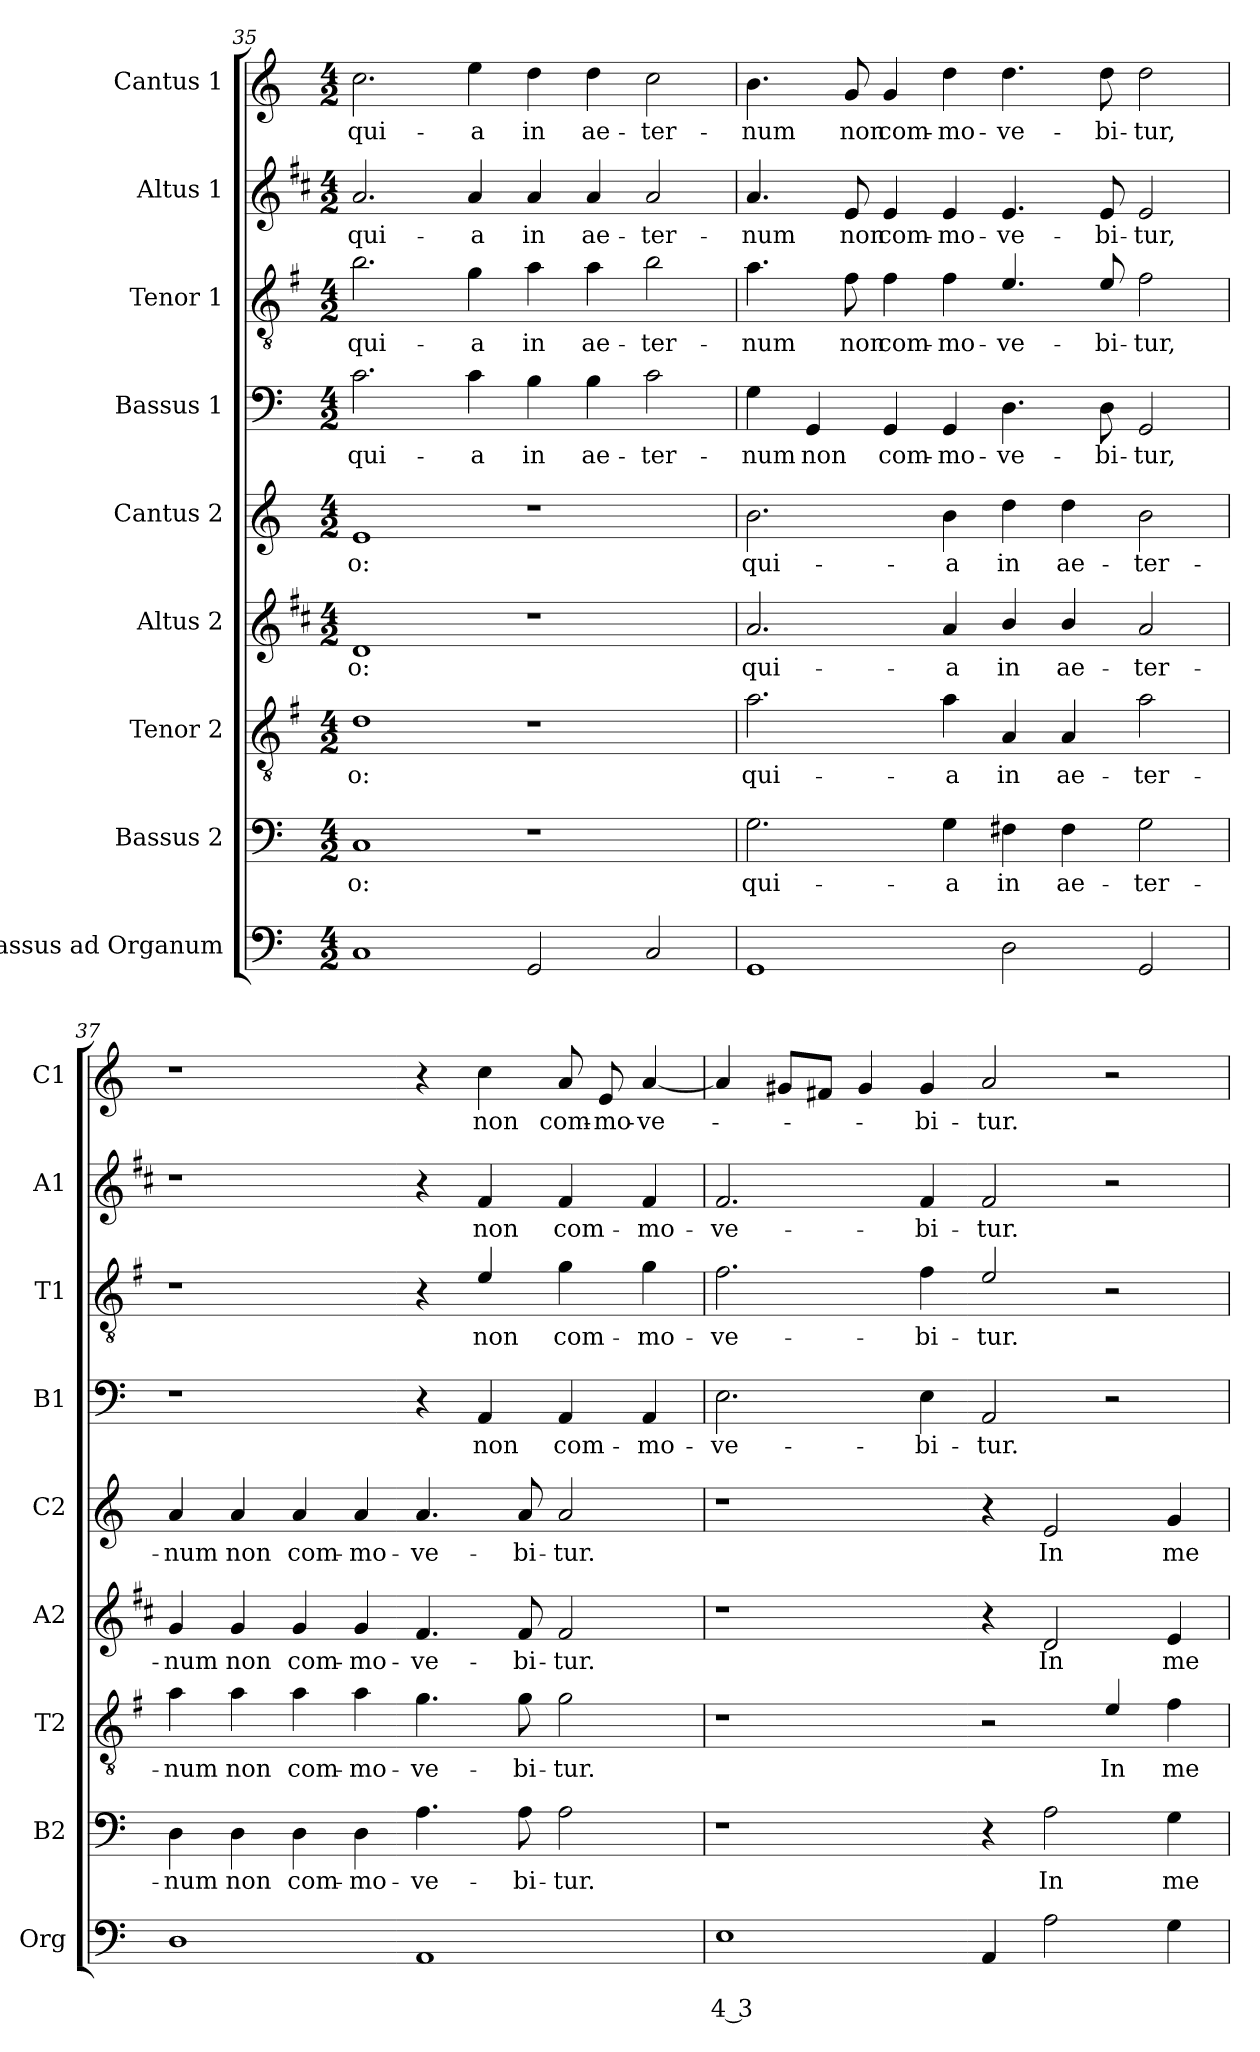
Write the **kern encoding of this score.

**kern	**text	**text	**kern	**text	**kern	**text	**kern	**text	**kern	**text	**kern	**text	**kern	**text	**kern	**text	**kern	**text
*part9	*part9	*part9	*part8	*part8	*part7	*part7	*part6	*part6	*part5	*part5	*part4	*part4	*part3	*part3	*part2	*part2	*part1	*part1
*staff9	*staff9	*staff9	*staff8	*staff8	*staff7	*staff7	*staff6	*staff6	*staff5	*staff5	*staff4	*staff4	*staff3	*staff3	*staff2	*staff2	*staff1	*staff1
*I"Bassus ad Organum	*	*	*I"Bassus 2	*	*I"Tenor 2	*	*I"Altus 2	*	*I"Cantus 2	*	*I"Bassus 1	*	*I"Tenor 1	*	*I"Altus 1	*	*I"Cantus 1	*
*I'Org	*	*	*I'B2	*	*I'T2	*	*I'A2	*	*I'C2	*	*I'B1	*	*I'T1	*	*I'A1	*	*I'C1	*
*clefF4	*	*	*clefF4	*	*clefGv2	*	*clefG2	*	*clefG2	*	*clefF4	*	*clefGv2	*	*clefG2	*	*clefG2	*
*	*	*	*	*	*ITrd4c7	*	*ITrd1c2	*	*	*	*	*	*ITrd4c7	*	*ITrd1c2	*	*	*
*k[]	*	*	*k[]	*	*k[]	*	*k[]	*	*k[]	*	*k[]	*	*k[]	*	*k[]	*	*k[]	*
*C:	*	*	*C:	*	*C:	*	*C:	*	*C:	*	*C:	*	*C:	*	*C:	*	*C:	*
*M4/2	*	*	*M4/2	*	*M4/2	*	*M4/2	*	*M4/2	*	*M4/2	*	*M4/2	*	*M4/2	*	*M4/2	*
=35	=35	=35	=35	=35	=35	=35	=35	=35	=35	=35	=35	=35	=35	=35	=35	=35	=35	=35
!	!	!	!	!LO:LY:b	!	!LO:LY:b	!	!LO:LY:b	!	!LO:LY:b	!	!LO:LY:b	!	!LO:LY:b	!	!LO:LY:b	!	!LO:LY:b
1C	.	.	1C	-o:	1G	-o:	1c	-o:	1e	-o:	2.c\	qui-	2.e\	qui-	2.g/	qui-	2.cc\	qui-
!	!	!	!	!	!	!	!	!	!	!	!	!LO:LY:b	!	!LO:LY:b	!	!LO:LY:b	!	!LO:LY:b
.	.	.	.	.	.	.	.	.	.	.	4c\	-a	4c\	-a	4g/	-a	4ee\	-a
!	!	!	!	!	!	!	!	!	!	!	!	!LO:LY:b	!	!LO:LY:b	!	!LO:LY:b	!	!LO:LY:b
2GG/	.	.	1r	.	1r	.	1r	.	1r	.	4B\	in	4d\	in	4g/	in	4dd\	in
!	!	!	!	!	!	!	!	!	!	!	!	!LO:LY:b	!	!LO:LY:b	!	!LO:LY:b	!	!LO:LY:b
.	.	.	.	.	.	.	.	.	.	.	4B\	ae-	4d\	ae-	4g/	ae-	4dd\	ae-
!	!	!	!	!	!	!	!	!	!	!	!	!LO:LY:b	!	!LO:LY:b	!	!LO:LY:b	!	!LO:LY:b
2C/	.	.	.	.	.	.	.	.	.	.	2c\	-ter-	2e\	-ter-	2g/	-ter-	2cc\	-ter-
=36	=36	=36	=36	=36	=36	=36	=36	=36	=36	=36	=36	=36	=36	=36	=36	=36	=36	=36
!	!	!	!	!LO:LY:b	!	!LO:LY:b	!	!LO:LY:b	!	!LO:LY:b	!	!LO:LY:b	!	!LO:LY:b	!	!LO:LY:b	!	!LO:LY:b
1GG	.	.	2.G\	qui-	2.d\	qui-	2.g/	qui-	2.b\	qui-	4G\	-num	4.d\	-num	4.g/	-num	4.b\	-num
!	!	!	!	!	!	!	!	!	!	!	!	!LO:LY:b	!	!	!	!	!	!
.	.	.	.	.	.	.	.	.	.	.	4GG/	non	.	.	.	.	.	.
!	!	!	!	!	!	!	!	!	!	!	!	!	!	!LO:LY:b	!	!LO:LY:b	!	!LO:LY:b
.	.	.	.	.	.	.	.	.	.	.	.	.	8B\	non	8d/	non	8g/	non
!	!	!	!	!	!	!	!	!	!	!	!	!LO:LY:b	!	!LO:LY:b	!	!LO:LY:b	!	!LO:LY:b
.	.	.	.	.	.	.	.	.	.	.	4GG/	com-	4B\	com-	4d/	com-	4g/	com-
!	!	!	!	!LO:LY:b	!	!LO:LY:b	!	!LO:LY:b	!	!LO:LY:b	!	!LO:LY:b	!	!LO:LY:b	!	!LO:LY:b	!	!LO:LY:b
.	.	.	4G\	-a	4d\	-a	4g/	-a	4b\	-a	4GG/	-mo-	4B\	-mo-	4d/	-mo-	4dd\	-mo-
!	!	!	!	!LO:LY:b	!	!LO:LY:b	!	!LO:LY:b	!	!LO:LY:b	!	!LO:LY:b	!	!LO:LY:b	!	!LO:LY:b	!	!LO:LY:b
2D\	.	.	4F#X\	in	4D/	in	4a/	in	4dd\	in	4.D\	-ve-	4.A/	-ve-	4.d/	-ve-	4.dd\	-ve-
!	!	!	!	!LO:LY:b	!	!LO:LY:b	!	!LO:LY:b	!	!LO:LY:b	!	!	!	!	!	!	!	!
.	.	.	4F#\	ae-	4D/	ae-	4a/	ae-	4dd\	ae-	.	.	.	.	.	.	.	.
!	!	!	!	!	!	!	!	!	!	!	!	!LO:LY:b	!	!LO:LY:b	!	!LO:LY:b	!	!LO:LY:b
.	.	.	.	.	.	.	.	.	.	.	8D\	-bi-	8A/	-bi-	8d/	-bi-	8dd\	-bi-
!	!	!	!	!LO:LY:b	!	!LO:LY:b	!	!LO:LY:b	!	!LO:LY:b	!	!LO:LY:b	!	!LO:LY:b	!	!LO:LY:b	!	!LO:LY:b
2GG/	.	.	2G\	-ter-	2d\	-ter-	2g/	-ter-	2b\	-ter-	2GG/	-tur,	2B\	-tur,	2d/	-tur,	2dd\	-tur,
!!LO:PB:g=z
=37	=37	=37	=37	=37	=37	=37	=37	=37	=37	=37	=37	=37	=37	=37	=37	=37	=37	=37
!	!	!	!	!LO:LY:b	!	!LO:LY:b	!	!LO:LY:b	!	!LO:LY:b	!	!	!	!	!	!	!	!
1D	.	.	4D\	-num	4d\	-num	4f/	-num	4a/	-num	1r	.	1r	.	1r	.	1r	.
!	!	!	!	!LO:LY:b	!	!LO:LY:b	!	!LO:LY:b	!	!LO:LY:b	!	!	!	!	!	!	!	!
.	.	.	4D\	non	4d\	non	4f/	non	4a/	non	.	.	.	.	.	.	.	.
!	!	!	!	!LO:LY:b	!	!LO:LY:b	!	!LO:LY:b	!	!LO:LY:b	!	!	!	!	!	!	!	!
.	.	.	4D\	com-	4d\	com-	4f/	com-	4a/	com-	.	.	.	.	.	.	.	.
!	!	!	!	!LO:LY:b	!	!LO:LY:b	!	!LO:LY:b	!	!LO:LY:b	!	!	!	!	!	!	!	!
.	.	.	4D\	-mo-	4d\	-mo-	4f/	-mo-	4a/	-mo-	.	.	.	.	.	.	.	.
!	!	!	!	!LO:LY:b	!	!LO:LY:b	!	!LO:LY:b	!	!LO:LY:b	!	!	!	!	!	!	!	!
1AA	.	.	4.A\	-ve-	4.c\	-ve-	4.e/	-ve-	4.a/	-ve-	4r	.	4r	.	4r	.	4r	.
!	!	!	!	!	!	!	!	!	!	!	!	!LO:LY:b	!	!LO:LY:b	!	!LO:LY:b	!	!LO:LY:b
.	.	.	.	.	.	.	.	.	.	.	4AA/	non	4A/	non	4e/	non	4cc\	non
!	!	!	!	!LO:LY:b	!	!LO:LY:b	!	!LO:LY:b	!	!LO:LY:b	!	!	!	!	!	!	!	!
.	.	.	8A\	-bi-	8c\	-bi-	8e/	-bi-	8a/	-bi-	.	.	.	.	.	.	.	.
!	!	!	!	!LO:LY:b	!	!LO:LY:b	!	!LO:LY:b	!	!LO:LY:b	!	!LO:LY:b	!	!LO:LY:b	!	!LO:LY:b	!	!LO:LY:b
.	.	.	2A\	-tur.	2c\	-tur.	2e/	-tur.	2a/	-tur.	4AA/	com-	4c\	com-	4e/	com-	8a/	com-
!	!	!	!	!	!	!	!	!	!	!	!	!	!	!	!	!	!	!LO:LY:b
.	.	.	.	.	.	.	.	.	.	.	.	.	.	.	.	.	8e/	-mo-
!	!	!	!	!	!	!	!	!	!	!	!	!LO:LY:b	!	!LO:LY:b	!	!LO:LY:b	!	!LO:LY:b
.	.	.	.	.	.	.	.	.	.	.	4AA/	-mo-	4c\	-mo-	4e/	-mo-	[4a/	-ve-
=38	=38	=38	=38	=38	=38	=38	=38	=38	=38	=38	=38	=38	=38	=38	=38	=38	=38	=38
!	!	!LO:LY:b	!	!	!	!	!	!	!	!	!	!LO:LY:b	!	!LO:LY:b	!	!LO:LY:b	!	!
1E	.	4 3	1r	.	1r	.	1r	.	1r	.	2.E\	-ve-	2.B\	-ve-	2.e/	-ve-	4a/]	.
.	.	.	.	.	.	.	.	.	.	.	.	.	.	.	.	.	8g#X/L	.
.	.	.	.	.	.	.	.	.	.	.	.	.	.	.	.	.	8f#X/J	.
.	.	.	.	.	.	.	.	.	.	.	.	.	.	.	.	.	4g#/	.
!	!	!	!	!	!	!	!	!	!	!	!	!LO:LY:b	!	!LO:LY:b	!	!LO:LY:b	!	!LO:LY:b
.	.	.	.	.	.	.	.	.	.	.	4E\	-bi-	4B\	-bi-	4e/	-bi-	4g#/	-bi-
!	!	!	!	!	!	!	!	!	!	!	!	!LO:LY:b	!	!LO:LY:b	!	!LO:LY:b	!	!LO:LY:b
4AA/	.	.	4r	.	2r	.	4r	.	4r	.	2AA/	-tur.	2A/	-tur.	2e/	-tur.	2a/	-tur.
!	!	!	!	!LO:LY:b	!	!	!	!LO:LY:b	!	!LO:LY:b	!	!	!	!	!	!	!	!
2A\	.	.	2A\	In	.	.	2c/	In	2e/	In	.	.	.	.	.	.	.	.
!	!	!	!	!	!	!LO:LY:b	!	!	!	!	!	!	!	!	!	!	!	!
.	.	.	.	.	4A/	In	.	.	.	.	2r	.	2r	.	2r	.	2r	.
!	!	!	!	!LO:LY:b	!	!LO:LY:b	!	!LO:LY:b	!	!LO:LY:b	!	!	!	!	!	!	!	!
4G\	.	.	4G\	me-	4B\	me-	4d/	me-	4g/	me-	.	.	.	.	.	.	.	.
=	=	=	=	=	=	=	=	=	=	=	=	=	=	=	=	=	=	=
*-	*-	*-	*-	*-	*-	*-	*-	*-	*-	*-	*-	*-	*-	*-	*-	*-	*-	*-
